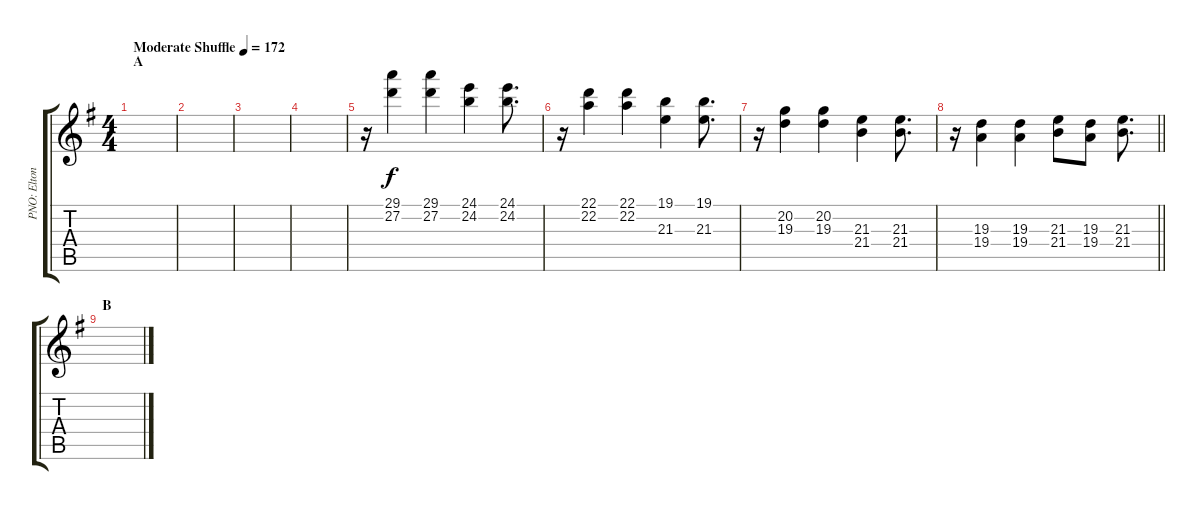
\track ("PNO: Elton John(LH)" "PNO: Elton") {instrument electricpiano1}
\staff {score tabs}
\tuning (E4 B3 G3 D3 A2 E2) {hide}
\ts (4 4)
\section ("" "A")
\tempo (172 "Moderate Shuffle")
\clef g2
\ks g
|
|
|
|
r.16 (29.1 27.2).4 (29.1 27.2).4 (24.1 24.2).4 (24.1 24.2).8{d} |
r.16 (22.1 22.2).4 (22.1 22.2).4 (19.1 21.3).4 (19.1 21.3).8{d} |
r.16 (20.2 19.3).4 (20.2 19.3).4 (21.3 21.4).4 (21.3 21.4).8{d} |
\barLineRight lightlight
r.16 (19.3 19.4).4 (19.3 19.4).4 (21.3 21.4).8 (19.3 19.4).8 (21.3 21.4).8{d} |
\section ("" "B")
